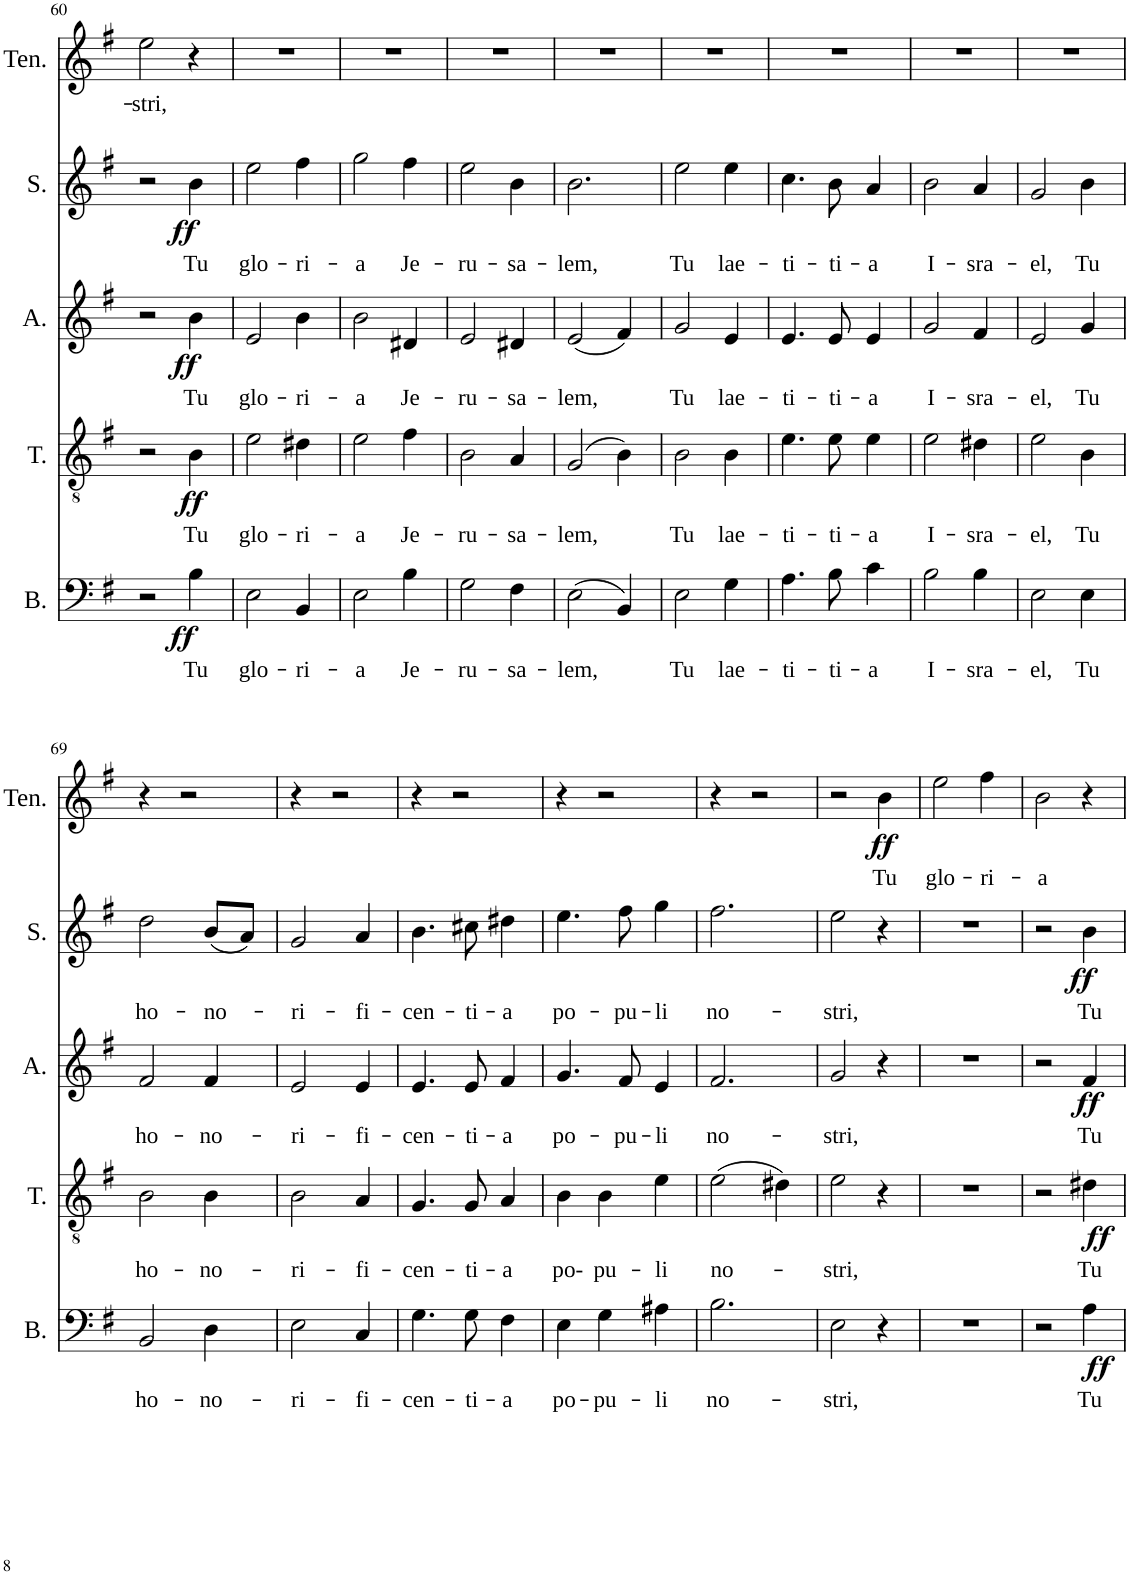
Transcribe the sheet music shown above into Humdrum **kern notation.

**kern	**text	**dynam	**kern	**text	**dynam	**kern	**text	**dynam	**kern	**text	**dynam	**kern	**text	**dynam
*part5	*part5	*part5	*part4	*part4	*part4	*part3	*part3	*part3	*part2	*part2	*part2	*part1	*part1	*part1
*staff5	*staff5	*staff5	*staff4	*staff4	*staff4	*staff3	*staff3	*staff3	*staff2	*staff2	*staff2	*staff1	*staff1	*staff1
*I"B.	*	*	*I"T.	*	*	*I"A.	*	*	*I"S.	*	*	*I"Ten.	*	*
*I'B.	*	*	*I'T.	*	*	*I'A.	*	*	*I'S.	*	*	*I'Ten.	*	*
!!LO:PB:g=z
*clefF4	*	*	*clefGv2	*	*	*clefG2	*	*	*clefG2	*	*	*clefG2	*	*
*k[f#]	*	*	*k[f#]	*	*	*k[f#]	*	*	*k[f#]	*	*	*k[f#]	*	*
*M3/4	*	*	*M3/4	*	*	*M3/4	*	*	*M3/4	*	*	*M3/4	*	*
=60	=60	=60	=60	=60	=60	=60	=60	=60	=60	=60	=60	=60	=60	=60
!	!	!	!	!	!	!	!	!	!	!	!	!	!LO:LY:b	!
2r	.	.	2r	.	.	2r	.	.	2r	.	.	2ee\	-stri,	.
!	!LO:LY:b	!LO:DY:b	!	!LO:LY:b	!LO:DY:b	!	!LO:LY:b	!LO:DY:b	!	!LO:LY:b	!LO:DY:b	!	!	!
4B\	Tu	ff	4B\	Tu	ff	4b\	Tu	ff	4b\	Tu	ff	4r	.	.
=61	=61	=61	=61	=61	=61	=61	=61	=61	=61	=61	=61	=61	=61	=61
!	!LO:LY:b	!	!	!LO:LY:b	!	!	!LO:LY:b	!	!	!LO:LY:b	!	!	!	!
2E\	glo-	.	2e\	glo-	.	2e/	glo-	.	2ee\	glo-	.	2.r	.	.
!	!LO:LY:b	!	!	!LO:LY:b	!	!	!LO:LY:b	!	!	!LO:LY:b	!	!	!	!
4BB/	-ri-	.	4d#X\	-ri-	.	4b\	-ri-	.	4ff#\	-ri-	.	.	.	.
=62	=62	=62	=62	=62	=62	=62	=62	=62	=62	=62	=62	=62	=62	=62
!	!LO:LY:b	!	!	!LO:LY:b	!	!	!LO:LY:b	!	!	!LO:LY:b	!	!	!	!
2E\	-a	.	2e\	-a	.	2b\	-a	.	2gg\	-a	.	2.r	.	.
!	!LO:LY:b	!	!	!LO:LY:b	!	!	!LO:LY:b	!	!	!LO:LY:b	!	!	!	!
4B\	Je-	.	4f#\	Je-	.	4d#X/	Je-	.	4ff#\	Je-	.	.	.	.
=63	=63	=63	=63	=63	=63	=63	=63	=63	=63	=63	=63	=63	=63	=63
!	!LO:LY:b	!	!	!LO:LY:b	!	!	!LO:LY:b	!	!	!LO:LY:b	!	!	!	!
2G\	-ru-	.	2B\	-ru-	.	2e/	-ru-	.	2ee\	-ru-	.	2.r	.	.
!	!LO:LY:b	!	!	!LO:LY:b	!	!	!LO:LY:b	!	!	!LO:LY:b	!	!	!	!
4F#\	-sa-	.	4A/	-sa-	.	4d#X/	-sa-	.	4b\	-sa-	.	.	.	.
=64	=64	=64	=64	=64	=64	=64	=64	=64	=64	=64	=64	=64	=64	=64
!	!LO:LY:b	!	!	!LO:LY:b	!	!	!LO:LY:b	!	!	!LO:LY:b	!	!	!	!
(2E\	-lem,	.	(2G/	-lem,	.	(2e/	-lem,	.	2.b\	-lem,	.	2.r	.	.
4BB/)	.	.	4B\)	.	.	4f#/)	.	.	.	.	.	.	.	.
=65	=65	=65	=65	=65	=65	=65	=65	=65	=65	=65	=65	=65	=65	=65
!	!LO:LY:b	!	!	!LO:LY:b	!	!	!LO:LY:b	!	!	!LO:LY:b	!	!	!	!
2E\	Tu	.	2B\	Tu	.	2g/	Tu	.	2ee\	Tu	.	2.r	.	.
!	!LO:LY:b	!	!	!LO:LY:b	!	!	!LO:LY:b	!	!	!LO:LY:b	!	!	!	!
4G\	lae-	.	4B\	lae-	.	4e/	lae-	.	4ee\	lae-	.	.	.	.
=66	=66	=66	=66	=66	=66	=66	=66	=66	=66	=66	=66	=66	=66	=66
!	!LO:LY:b	!	!	!LO:LY:b	!	!	!LO:LY:b	!	!	!LO:LY:b	!	!	!	!
4.A\	-ti-	.	4.e\	-ti-	.	4.e/	-ti-	.	4.cc\	-ti-	.	2.r	.	.
!	!LO:LY:b	!	!	!LO:LY:b	!	!	!LO:LY:b	!	!	!LO:LY:b	!	!	!	!
8B\	-ti-	.	8e\	-ti-	.	8e/	-ti-	.	8b\	-ti-	.	.	.	.
!	!LO:LY:b	!	!	!LO:LY:b	!	!	!LO:LY:b	!	!	!LO:LY:b	!	!	!	!
4c\	-a	.	4e\	-a	.	4e/	-a	.	4a/	-a	.	.	.	.
=67	=67	=67	=67	=67	=67	=67	=67	=67	=67	=67	=67	=67	=67	=67
!	!LO:LY:b	!	!	!LO:LY:b	!	!	!LO:LY:b	!	!	!LO:LY:b	!	!	!	!
2B\	I-	.	2e\	I-	.	2g/	I-	.	2b\	I-	.	2.r	.	.
!	!LO:LY:b	!	!	!LO:LY:b	!	!	!LO:LY:b	!	!	!LO:LY:b	!	!	!	!
4B\	-sra-	.	4d#X\	-sra-	.	4f#/	-sra-	.	4a/	-sra-	.	.	.	.
=68	=68	=68	=68	=68	=68	=68	=68	=68	=68	=68	=68	=68	=68	=68
!	!LO:LY:b	!	!	!LO:LY:b	!	!	!LO:LY:b	!	!	!LO:LY:b	!	!	!	!
2E\	-el,	.	2e\	-el,	.	2e/	-el,	.	2g/	-el,	.	2.r	.	.
!	!LO:LY:b	!	!	!LO:LY:b	!	!	!LO:LY:b	!	!	!LO:LY:b	!	!	!	!
4E\	Tu	.	4B\	Tu	.	4g/	Tu	.	4b\	Tu	.	.	.	.
!!LO:LB:g=z
=69	=69	=69	=69	=69	=69	=69	=69	=69	=69	=69	=69	=69	=69	=69
!	!LO:LY:b	!	!	!LO:LY:b	!	!	!LO:LY:b	!	!	!LO:LY:b	!	!	!	!
2BB/	ho-	.	2B\	ho-	.	2f#/	ho-	.	2dd\	ho-	.	4r	.	.
.	.	.	.	.	.	.	.	.	.	.	.	2r	.	.
!	!LO:LY:b	!	!	!LO:LY:b	!	!	!LO:LY:b	!	!	!LO:LY:b	!	!	!	!
4D\	-no-	.	4B\	-no-	.	4f#/	-no-	.	(8b/L	-no-	.	.	.	.
.	.	.	.	.	.	.	.	.	8a/J)	.	.	.	.	.
=70	=70	=70	=70	=70	=70	=70	=70	=70	=70	=70	=70	=70	=70	=70
!	!LO:LY:b	!	!	!LO:LY:b	!	!	!LO:LY:b	!	!	!LO:LY:b	!	!	!	!
2E\	-ri-	.	2B\	-ri-	.	2e/	-ri-	.	2g/	-ri-	.	4r	.	.
.	.	.	.	.	.	.	.	.	.	.	.	2r	.	.
!	!LO:LY:b	!	!	!LO:LY:b	!	!	!LO:LY:b	!	!	!LO:LY:b	!	!	!	!
4C/	-fi-	.	4A/	-fi-	.	4e/	-fi-	.	4a/	-fi-	.	.	.	.
=71	=71	=71	=71	=71	=71	=71	=71	=71	=71	=71	=71	=71	=71	=71
!	!LO:LY:b	!	!	!LO:LY:b	!	!	!LO:LY:b	!	!	!LO:LY:b	!	!	!	!
4.G\	-cen-	.	4.G/	-cen-	.	4.e/	-cen-	.	4.b\	-cen-	.	4r	.	.
.	.	.	.	.	.	.	.	.	.	.	.	2r	.	.
!	!LO:LY:b	!	!	!LO:LY:b	!	!	!LO:LY:b	!	!	!LO:LY:b	!	!	!	!
8G\	-ti-	.	8G/	-ti-	.	8e/	-ti-	.	8cc#X\	-ti-	.	.	.	.
!	!LO:LY:b	!	!	!LO:LY:b	!	!	!LO:LY:b	!	!	!LO:LY:b	!	!	!	!
4F#\	-a	.	4A/	-a	.	4f#/	-a	.	4dd#X\	-a	.	.	.	.
=72	=72	=72	=72	=72	=72	=72	=72	=72	=72	=72	=72	=72	=72	=72
!	!LO:LY:b	!	!	!LO:LY:b	!	!	!LO:LY:b	!	!	!LO:LY:b	!	!	!	!
4E\	po-	.	4B\	po-	.	4.g/	po-	.	4.ee\	po-	.	4r	.	.
!	!LO:LY:b	!	!	!LO:LY:b	!	!	!	!	!	!	!	!	!	!
4G\	-pu-	.	4B\	pu-	.	.	.	.	.	.	.	2r	.	.
!	!	!	!	!	!	!	!LO:LY:b	!	!	!LO:LY:b	!	!	!	!
.	.	.	.	.	.	8f#/	-pu-	.	8ff#\	-pu-	.	.	.	.
!	!LO:LY:b	!	!	!LO:LY:b	!	!	!LO:LY:b	!	!	!LO:LY:b	!	!	!	!
4A#X\	-li	.	4e\	-li	.	4e/	-li	.	4gg\	-li	.	.	.	.
=73	=73	=73	=73	=73	=73	=73	=73	=73	=73	=73	=73	=73	=73	=73
!	!LO:LY:b	!	!	!LO:LY:b	!	!	!LO:LY:b	!	!	!LO:LY:b	!	!	!	!
2.B\	no-	.	(2e\	no-	.	2.f#/	no-	.	2.ff#\	no-	.	4r	.	.
.	.	.	.	.	.	.	.	.	.	.	.	2r	.	.
.	.	.	4d#X\)	.	.	.	.	.	.	.	.	.	.	.
=74	=74	=74	=74	=74	=74	=74	=74	=74	=74	=74	=74	=74	=74	=74
!	!LO:LY:b	!	!	!LO:LY:b	!	!	!LO:LY:b	!	!	!LO:LY:b	!	!	!	!
2E\	-stri,	.	2e\	-stri,	.	2g/	-stri,	.	2ee\	-stri,	.	2r	.	.
!	!	!	!	!	!	!	!	!	!	!	!	!	!LO:LY:b	!LO:DY:b
4r	.	.	4r	.	.	4r	.	.	4r	.	.	4b\	Tu	ff
=75	=75	=75	=75	=75	=75	=75	=75	=75	=75	=75	=75	=75	=75	=75
!	!	!	!	!	!	!	!	!	!	!	!	!	!LO:LY:b	!
2.r	.	.	2.r	.	.	2.r	.	.	2.r	.	.	2ee\	glo-	.
!	!	!	!	!	!	!	!	!	!	!	!	!	!LO:LY:b	!
.	.	.	.	.	.	.	.	.	.	.	.	4ff#\	-ri-	.
=76	=76	=76	=76	=76	=76	=76	=76	=76	=76	=76	=76	=76	=76	=76
!	!	!LO:DY:b	!	!	!LO:DY:b	!	!	!	!	!	!	!	!LO:LY:b	!
2r	.	ff	2r	.	ff	2r	.	.	2r	.	.	2b\	-a	.
!	!LO:LY:b	!	!	!LO:LY:b	!	!	!LO:LY:b	!LO:DY:b	!	!LO:LY:b	!LO:DY:b	!	!	!
4A\	Tu	.	4d#X\	Tu	.	4f#/	Tu	ff	4b\	Tu	ff	4r	.	.
=	=	=	=	=	=	=	=	=	=	=	=	=	=	=
*-	*-	*-	*-	*-	*-	*-	*-	*-	*-	*-	*-	*-	*-	*-
